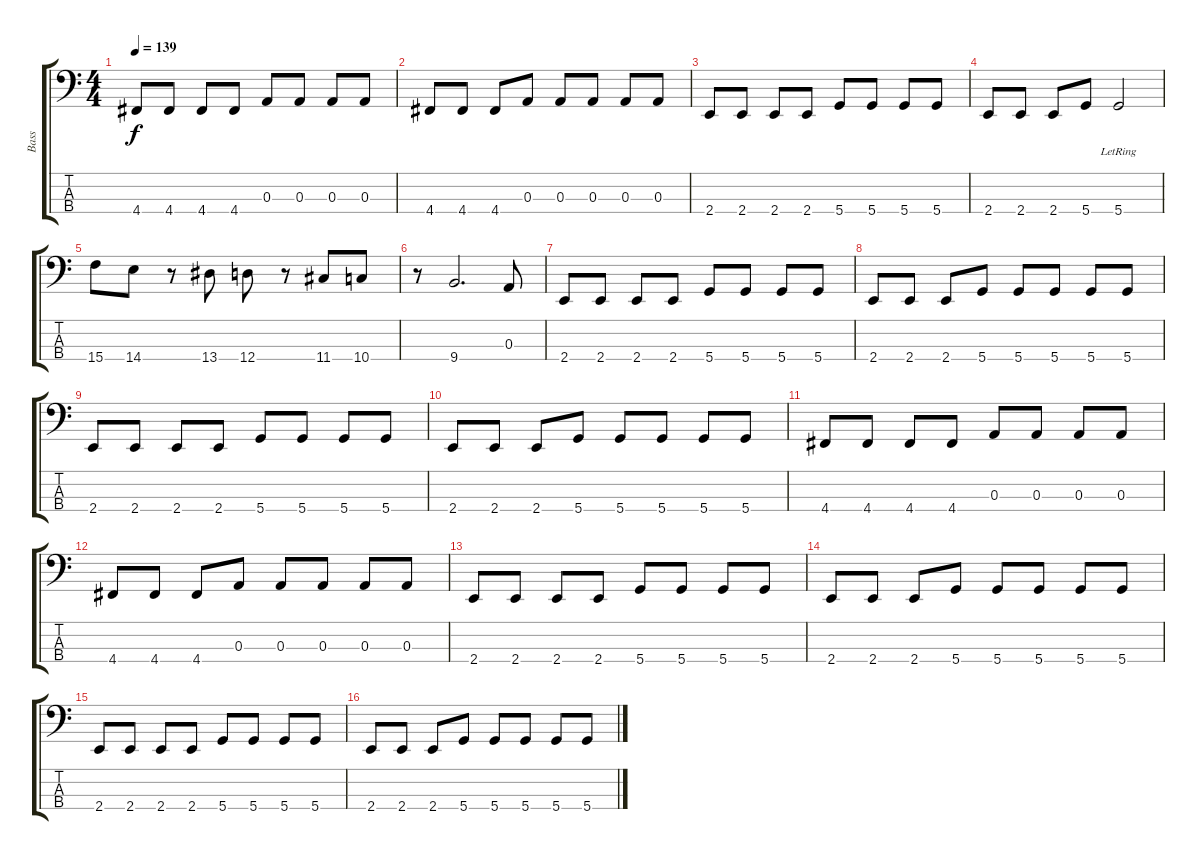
\track ("Bass" "Bass") {instrument electricbassfinger}
\staff {score tabs}
\tuning (G2 D2 A1 D1) {hide}
\ts (4 4)
\tempo 139
\clef f4
\ks c
4.4.8{dy f} 4.4.8 4.4.8 4.4.8 0.3.8 0.3.8 0.3.8 0.3.8 |
4.4.8 4.4.8 4.4.8 0.3.8 0.3.8 0.3.8 0.3.8 0.3.8 |
2.4.8 2.4.8 2.4.8 2.4.8 5.4.8 5.4.8 5.4.8 5.4.8 |
2.4.8 2.4.8 2.4.8 5.4.8 5.4{lr}.2 |
15.4.8 14.4.8 r.8 13.4.8 12.4.8 r.8 11.4.8 10.4.8 |
r.8 9.4.2{d} 0.3.8 |
2.4.8 2.4.8 2.4.8 2.4.8 5.4.8 5.4.8 5.4.8 5.4.8 |
2.4.8 2.4.8 2.4.8 5.4.8 5.4.8 5.4.8 5.4.8 5.4.8 |
2.4.8 2.4.8 2.4.8 2.4.8 5.4.8 5.4.8 5.4.8 5.4.8 |
2.4.8 2.4.8 2.4.8 5.4.8 5.4.8 5.4.8 5.4.8 5.4.8 |
4.4.8 4.4.8 4.4.8 4.4.8 0.3.8 0.3.8 0.3.8 0.3.8 |
4.4.8 4.4.8 4.4.8 0.3.8 0.3.8 0.3.8 0.3.8 0.3.8 |
2.4.8 2.4.8 2.4.8 2.4.8 5.4.8 5.4.8 5.4.8 5.4.8 |
2.4.8 2.4.8 2.4.8 5.4.8 5.4.8 5.4.8 5.4.8 5.4.8 |
2.4.8 2.4.8 2.4.8 2.4.8 5.4.8 5.4.8 5.4.8 5.4.8 |
2.4.8 2.4.8 2.4.8 5.4.8 5.4.8 5.4.8 5.4.8 5.4.8
